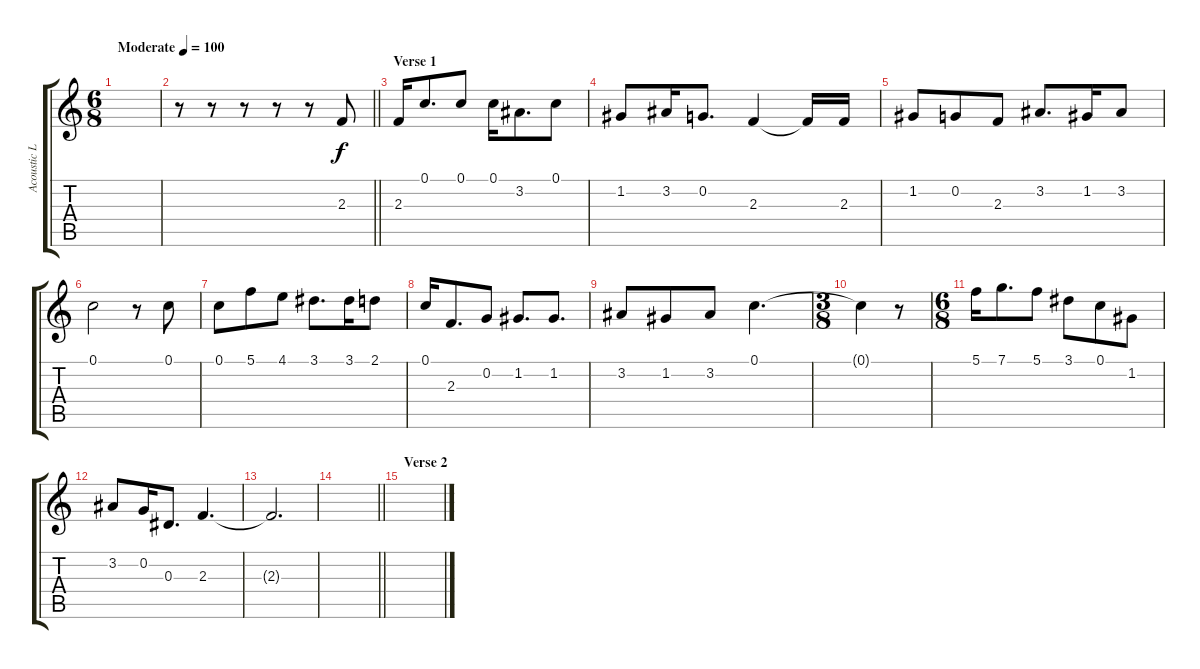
\track ("Acoustic Lead" "Acoustic L") {instrument acousticguitarsteel}
\staff {score tabs}
\tuning (C4 G3 Eb3 Bb2 F2 C2) {hide}
\ts (6 8)
\tempo (100 "Moderate")
\clef g2
\ks c
|
\barLineRight lightlight
r.8 r.8 r.8 r.8 r.8 2.3.8 |
\section ("" "Verse 1")
2.3.16 0.1.8{d} 0.1.8 0.1.16 3.2.8{d} 0.1.8 |
1.2.8 3.2.16 0.2.8{d} 2.3.4 2.3{t}.16 2.3.16 |
1.2.8 0.2.8 2.3.8 3.2.8{d} 1.2.16 3.2.8 |
0.1.2 r.8 0.1.8 |
0.1.8 5.1.8 4.1.8 3.1.8{d} 3.1.16 2.1.8 |
0.1.16 2.3.8{d} 0.2.8 1.2.8{d} 1.2.8{d} |
3.2.8 1.2.8 3.2.8 0.1.4{d} |
\ts (3 8)
0.1{t}.4 r.8 |
\ts (6 8)
5.1.16 7.1.8{d} 5.1.8 3.1.8 0.1.8 1.2.8 |
3.2.8 0.2.16 0.3.8{d} 2.3.4{d} |
2.3{t}.2{d} |
\barLineRight lightlight
|
\section ("" "Verse 2")
